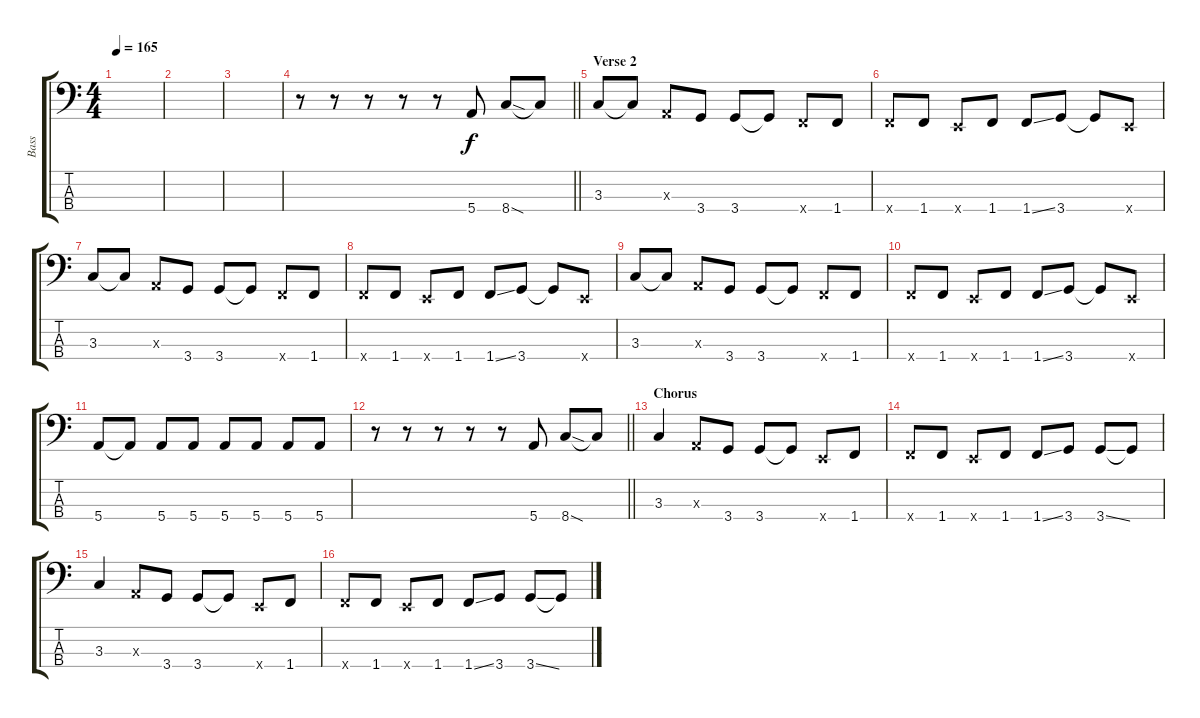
\track ("Bass" "Bass") {instrument slapbass2}
\staff {score tabs}
\tuning (G2 D2 A1 E1) {hide}
\ts (4 4)
\tempo 165
\clef f4
\ks c
|
|
|
\barLineRight lightlight
r.8 r.8 r.8 r.8 r.8 5.4.8 8.4{sod}.8 8.4{t}.8 |
\section ("" "Verse 2")
3.3.8 3.3{t}.8 0.3{x}.8 3.4.8 3.4.8 3.4{t}.8 1.4{x}.8 1.4.8 |
1.4{x}.8 1.4.8 0.4{x}.8 1.4.8 1.4{ss}.8 3.4.8 3.4{t}.8 0.4{x}.8 |
3.3.8{txt ""} 3.3{t}.8 0.3{x}.8 3.4.8 3.4.8 3.4{t}.8 1.4{x}.8 1.4.8 |
1.4{x}.8 1.4.8 0.4{x}.8 1.4.8 1.4{ss}.8 3.4.8 3.4{t}.8 0.4{x}.8 |
3.3.8 3.3{t}.8 0.3{x}.8 3.4.8 3.4.8 3.4{t}.8 1.4{x}.8 1.4.8 |
1.4{x}.8 1.4.8 0.4{x}.8 1.4.8 1.4{ss}.8 3.4.8 3.4{t}.8 0.4{x}.8 |
5.4.8 5.4{t}.8 5.4.8 5.4.8 5.4.8 5.4.8 5.4.8 5.4.8 |
\barLineRight lightlight
r.8 r.8 r.8 r.8 r.8 5.4.8 8.4{sod}.8 8.4{t}.8 |
\section ("" "Chorus")
3.3.4 0.3{x}.8 3.4.8 3.4.8 3.4{t}.8 0.4{x}.8 1.4.8 |
1.4{x}.8 1.4.8 0.4{x}.8 1.4.8 1.4{ss}.8 3.4.8 3.4{ss}.8 3.4{t}.8 |
3.3.4 0.3{x}.8 3.4.8 3.4.8 3.4{t}.8 0.4{x}.8 1.4.8 |
1.4{x}.8 1.4.8 0.4{x}.8 1.4.8 1.4{ss}.8 3.4.8 3.4{ss}.8 3.4{t}.8
